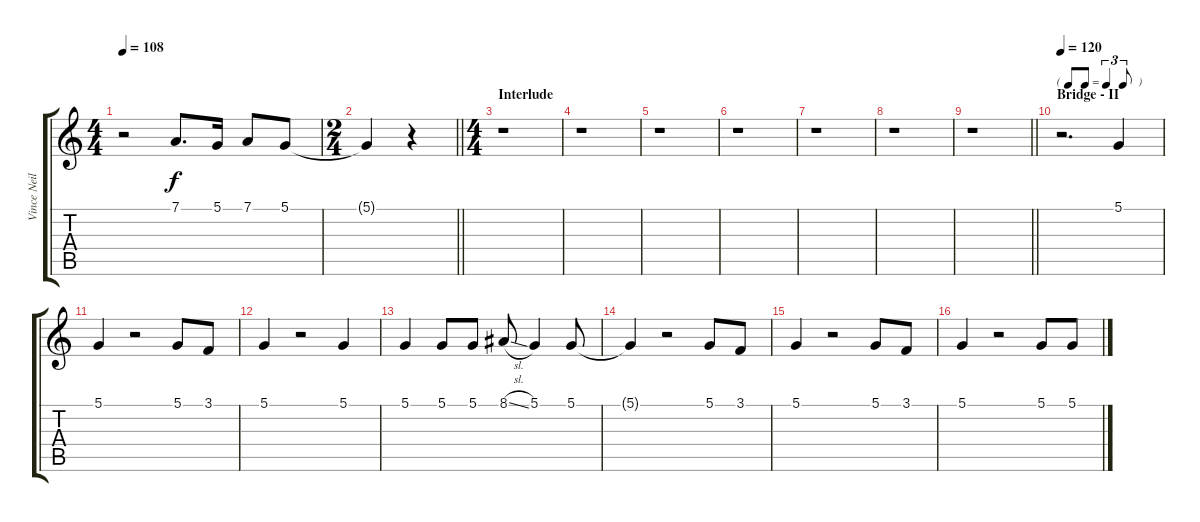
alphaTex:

\track ("Vince Neil - Lead Vocals" "Vince Neil") {instrument sopranosax}
\staff {score tabs}
\tuning (D4 A3 F3 C3 G2 D2) {hide}
\ts (4 4)
\tempo 108
\clef g2
\ks c
r.2{dy f} 7.1.8{d} 5.1.16 7.1.8 5.1.8 |
\ts (2 4)
\barLineRight lightlight
5.1{t}.4 r.4 |
\ts (4 4)
\section ("" "Interlude")
r.1 |
r.1 |
r.1 |
r.1 |
r.1 |
r.1 |
\barLineRight lightlight
r.1 |
\tf triplet8th
\section ("" "Bridge - II")
\tempo 120
r.2{d} 5.1.4 |
5.1.4 r.2 5.1.8 3.1.8 |
5.1.4 r.2 5.1.4 |
5.1.4 5.1.8 5.1.8 8.1{sl}.8 5.1.4 5.1.8 |
5.1{t}.4 r.2 5.1.8 3.1.8 |
5.1.4 r.2 5.1.8 3.1.8 |
5.1.4 r.2 5.1.8 5.1.8
